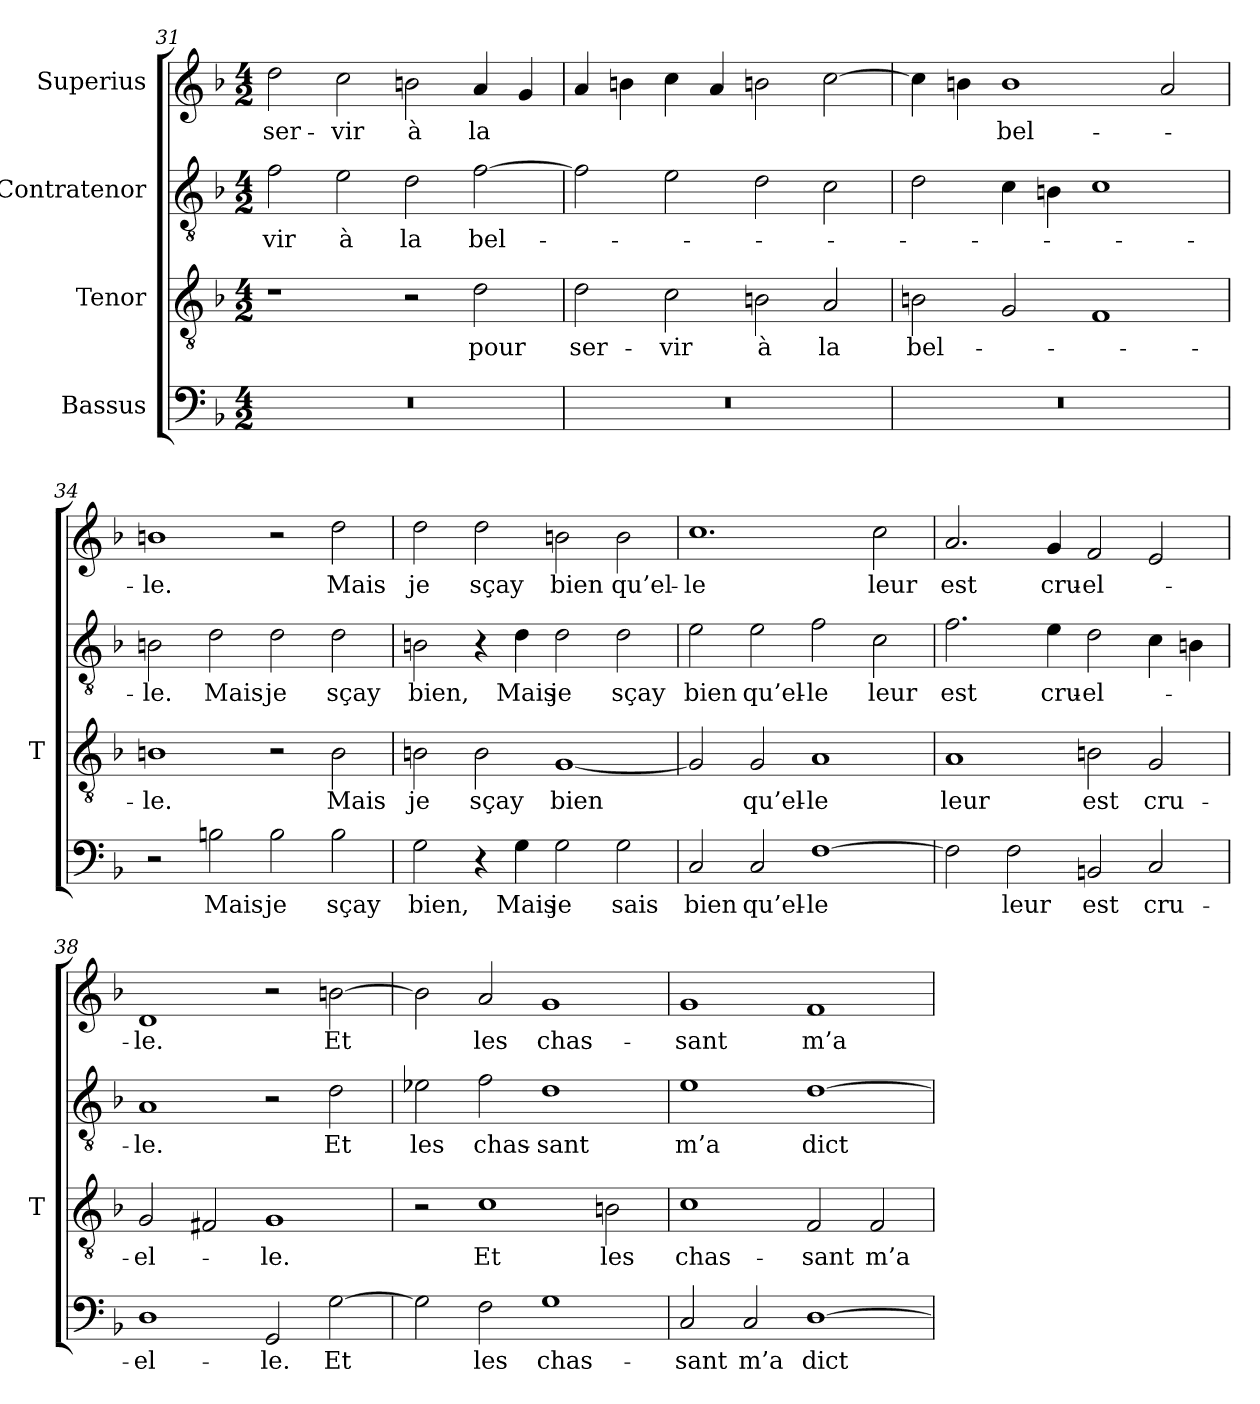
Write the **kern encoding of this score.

**kern	**text	**kern	**text	**kern	**text	**kern	**text
*part4	*part4	*part3	*part3	*part2	*part2	*part1	*part1
*staff4	*staff4	*staff3	*staff3	*staff2	*staff2	*staff1	*staff1
*I"Bassus	*	*I"Tenor	*	*I"Contratenor	*	*I"Superius	*
*	*	*I'T	*	*	*	*	*
*clefF4	*	*clefGv2	*	*clefGv2	*	*clefG2	*
*k[b-]	*	*k[b-]	*	*k[b-]	*	*k[b-]	*
*M4/2	*	*M4/2	*	*M4/2	*	*M4/2	*
=31	=31	=31	=31	=31	=31	=31	=31
0r	.	1r	.	2f	-vir	2dd	ser-
.	.	.	.	2e	-à	2cc	-vir
.	.	2r	.	2d	-la	2bn	-à
.	.	2d	-pour	[2f	bel-	4a	-la
.	.	.	.	.	.	4g	.
=32	=32	=32	=32	=32	=32	=32	=32
0r	.	2d	ser-	2f]	.	4a	.
.	.	.	.	.	.	4bn	.
.	.	2c	-vir	2e	.	4cc	.
.	.	.	.	.	.	4a	.
.	.	2B	-à	2d	.	2bn	.
.	.	2A	-la	2c	.	[2cc	.
=33	=33	=33	=33	=33	=33	=33	=33
0r	.	2B	bel-	2d	.	4cc]	.
.	.	.	.	.	.	4bn	.
.	.	2G	.	4c	.	1b	bel-
.	.	.	.	4B	.	.	.
.	.	1F	.	1c	.	.	.
.	.	.	.	.	.	2a	.
=34	=34	=34	=34	=34	=34	=34	=34
2r	.	1B	-le.	2B	-le.	1bn	-le.
2Bn	-Mais	.	.	2d	-Mais	.	.
2B	-je	2r	.	2d	-je	2r	.
2B	-sçay	2B	-Mais	2d	-sçay	2dd	-Mais
=35	=35	=35	=35	=35	=35	=35	=35
2G	-bien,	2B	-je	2B	-bien,	2dd	-je
4r	.	2B	-sçay	4r	.	2dd	-sçay
4G	-Mais	.	.	4d	-Mais	.	.
2G	-je	[1G	-bien	2d	-je	2bn	-bien
2G	-sais	.	.	2d	-sçay	2b	qu’el-
=36	=36	=36	=36	=36	=36	=36	=36
2C	-bien	2G]	.	2e	-bien	1.cc	-le
2C	qu’el-	2G	qu’el-	2e	qu’el-	.	.
[1F	-le	1A	-le	2f	-le	.	.
.	.	.	.	2c	-leur	2cc	-leur
=37	=37	=37	=37	=37	=37	=37	=37
2F]	.	1A	-leur	2.f	-est	2.a	-est
2F	-leur	.	.	.	.	.	.
.	.	.	.	4e	cru-	4g	cru-
2BBn	-est	2B	-est	2d	el-	2f	el-
2C	cru-	2G	cru-	4c	.	2e	.
.	.	.	.	4B	.	.	.
=38	=38	=38	=38	=38	=38	=38	=38
1D	el-	2G	el-	1A	-le.	1d	-le.
.	.	2F#X	.	.	.	.	.
2GG	-le.	1G	-le.	2r	.	2r	.
[2G	-Et	.	.	2d	-Et	[2bn	-Et
=39	=39	=39	=39	=39	=39	=39	=39
2G]	.	2r	.	2e-X	-les	2b]	.
2F	-les	1c	-Et	2f	chas-	2a	-les
1G	chas-	.	.	1d	-sant	1g	chas-
.	.	2B	-les	.	.	.	.
=40	=40	=40	=40	=40	=40	=40	=40
2C	-sant	1c	chas-	1e	-m’a	1g	-sant
2C	-m’a	.	.	.	.	.	.
[1D	-dict	2F	-sant	[1d	-dict	1f	-m’a
.	.	2F	-m’a	.	.	.	.
=	=	=	=	=	=	=	=
*-	*-	*-	*-	*-	*-	*-	*-
